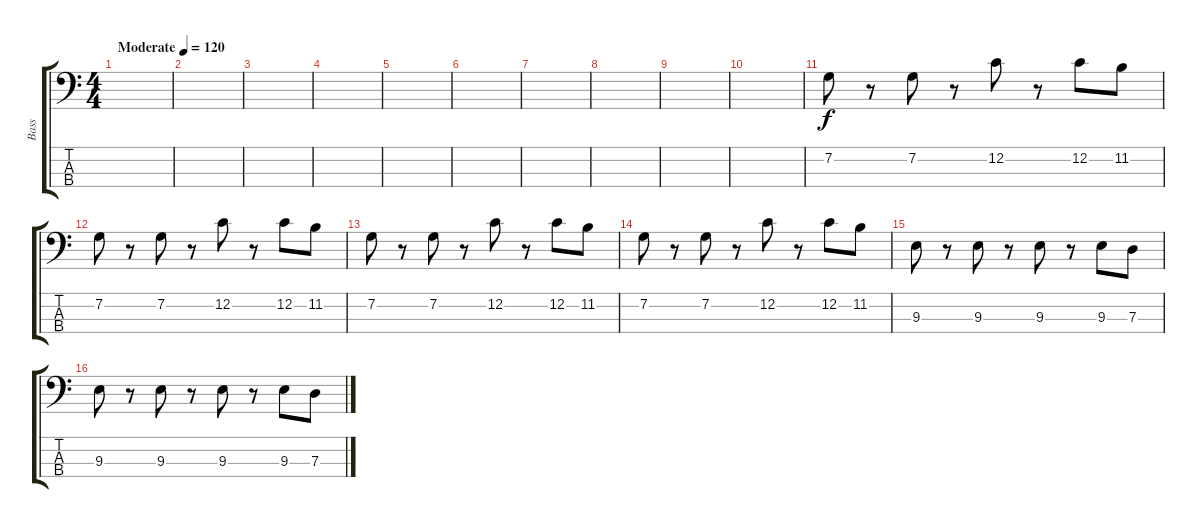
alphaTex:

\track ("Bass" "Bass") {instrument electricbassfinger}
\staff {score tabs}
\tuning (F2 C2 G1 D1) {hide}
\ts (4 4)
\tempo (120 "Moderate")
\clef f4
\ks c
|
|
|
|
|
|
|
|
|
|
7.2.8 r.8 7.2.8 r.8 12.2.8 r.8 12.2.8 11.2.8 |
7.2.8 r.8 7.2.8 r.8 12.2.8 r.8 12.2.8 11.2.8 |
7.2.8 r.8 7.2.8 r.8 12.2.8 r.8 12.2.8 11.2.8 |
7.2.8 r.8 7.2.8 r.8 12.2.8 r.8 12.2.8 11.2.8 |
9.3.8 r.8 9.3.8 r.8 9.3.8 r.8 9.3.8 7.3.8 |
9.3.8 r.8 9.3.8 r.8 9.3.8 r.8 9.3.8 7.3.8
